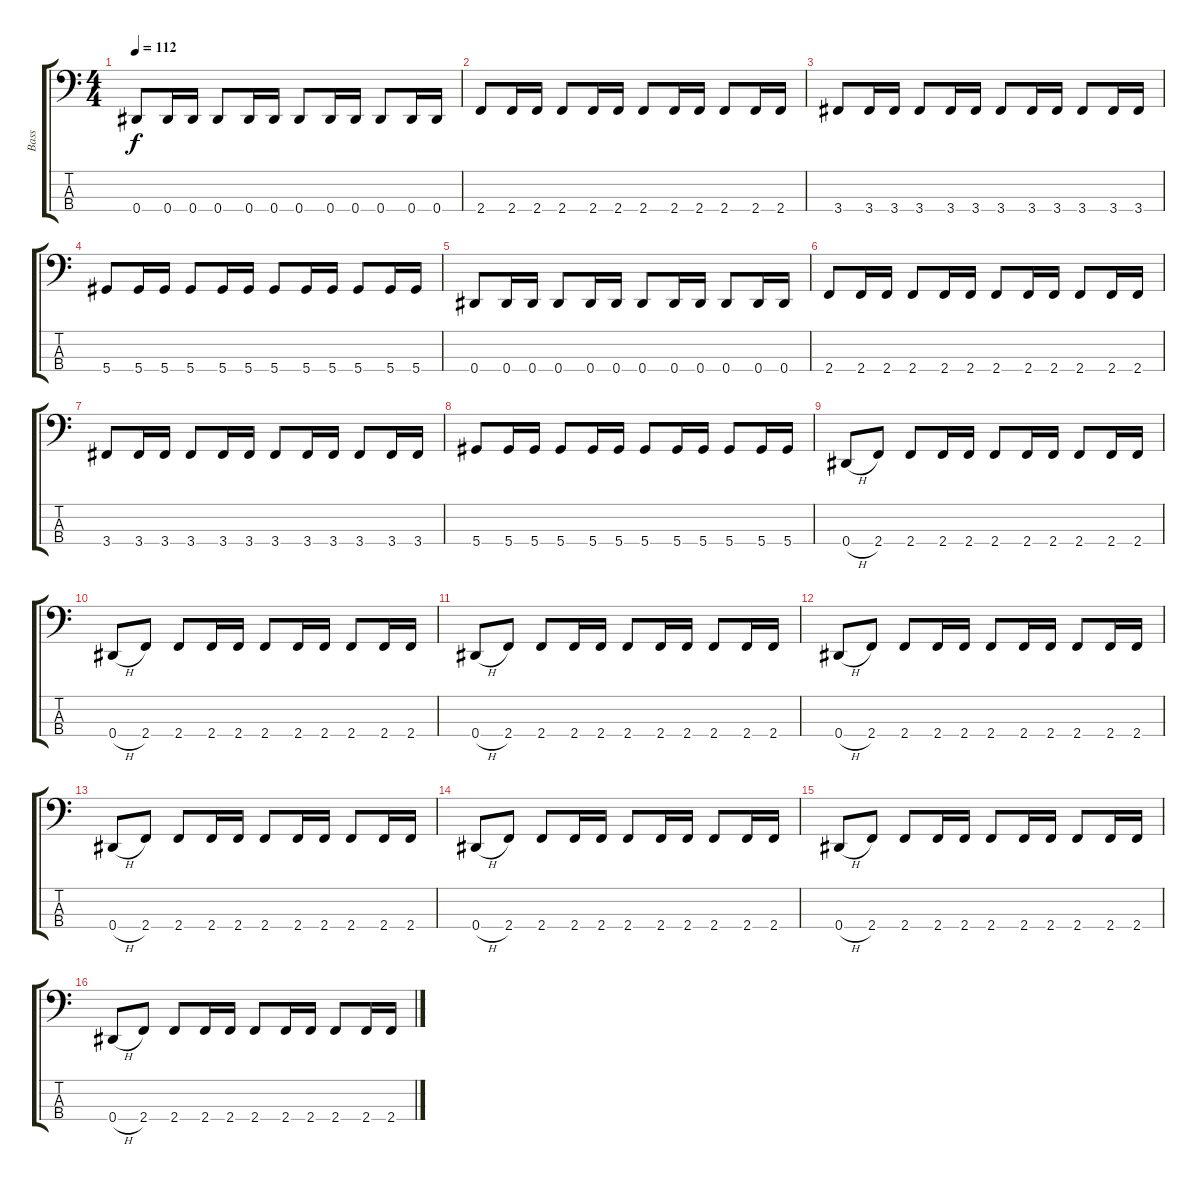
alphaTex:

\track ("Bass" "Bass") {instrument slapbass2}
\staff {score tabs}
\tuning (Gb2 Db2 Ab1 Eb1) {hide}
\ts (4 4)
\tempo 112
\clef f4
\ks c
0.4.8{dy f} 0.4.16 0.4.16 0.4.8 0.4.16 0.4.16 0.4.8 0.4.16 0.4.16 0.4.8 0.4.16 0.4.16 |
2.4.8 2.4.16 2.4.16 2.4.8 2.4.16 2.4.16 2.4.8 2.4.16 2.4.16 2.4.8 2.4.16 2.4.16 |
3.4.8 3.4.16 3.4.16 3.4.8 3.4.16 3.4.16 3.4.8 3.4.16 3.4.16 3.4.8 3.4.16 3.4.16 |
5.4.8 5.4.16 5.4.16 5.4.8 5.4.16 5.4.16 5.4.8 5.4.16 5.4.16 5.4.8 5.4.16 5.4.16 |
0.4.8 0.4.16 0.4.16 0.4.8 0.4.16 0.4.16 0.4.8 0.4.16 0.4.16 0.4.8 0.4.16 0.4.16 |
2.4.8 2.4.16 2.4.16 2.4.8 2.4.16 2.4.16 2.4.8 2.4.16 2.4.16 2.4.8 2.4.16 2.4.16 |
3.4.8 3.4.16 3.4.16 3.4.8 3.4.16 3.4.16 3.4.8 3.4.16 3.4.16 3.4.8 3.4.16 3.4.16 |
5.4.8 5.4.16 5.4.16 5.4.8 5.4.16 5.4.16 5.4.8 5.4.16 5.4.16 5.4.8 5.4.16 5.4.16 |
0.4{h}.8 2.4.8 2.4.8 2.4.16 2.4.16 2.4.8 2.4.16 2.4.16 2.4.8 2.4.16 2.4.16 |
0.4{h}.8 2.4.8 2.4.8 2.4.16 2.4.16 2.4.8 2.4.16 2.4.16 2.4.8 2.4.16 2.4.16 |
0.4{h}.8 2.4.8 2.4.8 2.4.16 2.4.16 2.4.8 2.4.16 2.4.16 2.4.8 2.4.16 2.4.16 |
0.4{h}.8 2.4.8 2.4.8 2.4.16 2.4.16 2.4.8 2.4.16 2.4.16 2.4.8 2.4.16 2.4.16 |
0.4{h}.8 2.4.8 2.4.8 2.4.16 2.4.16 2.4.8 2.4.16 2.4.16 2.4.8 2.4.16 2.4.16 |
0.4{h}.8 2.4.8 2.4.8 2.4.16 2.4.16 2.4.8 2.4.16 2.4.16 2.4.8 2.4.16 2.4.16 |
0.4{h}.8 2.4.8 2.4.8 2.4.16 2.4.16 2.4.8 2.4.16 2.4.16 2.4.8 2.4.16 2.4.16 |
0.4{h}.8 2.4.8 2.4.8 2.4.16 2.4.16 2.4.8 2.4.16 2.4.16 2.4.8 2.4.16 2.4.16
